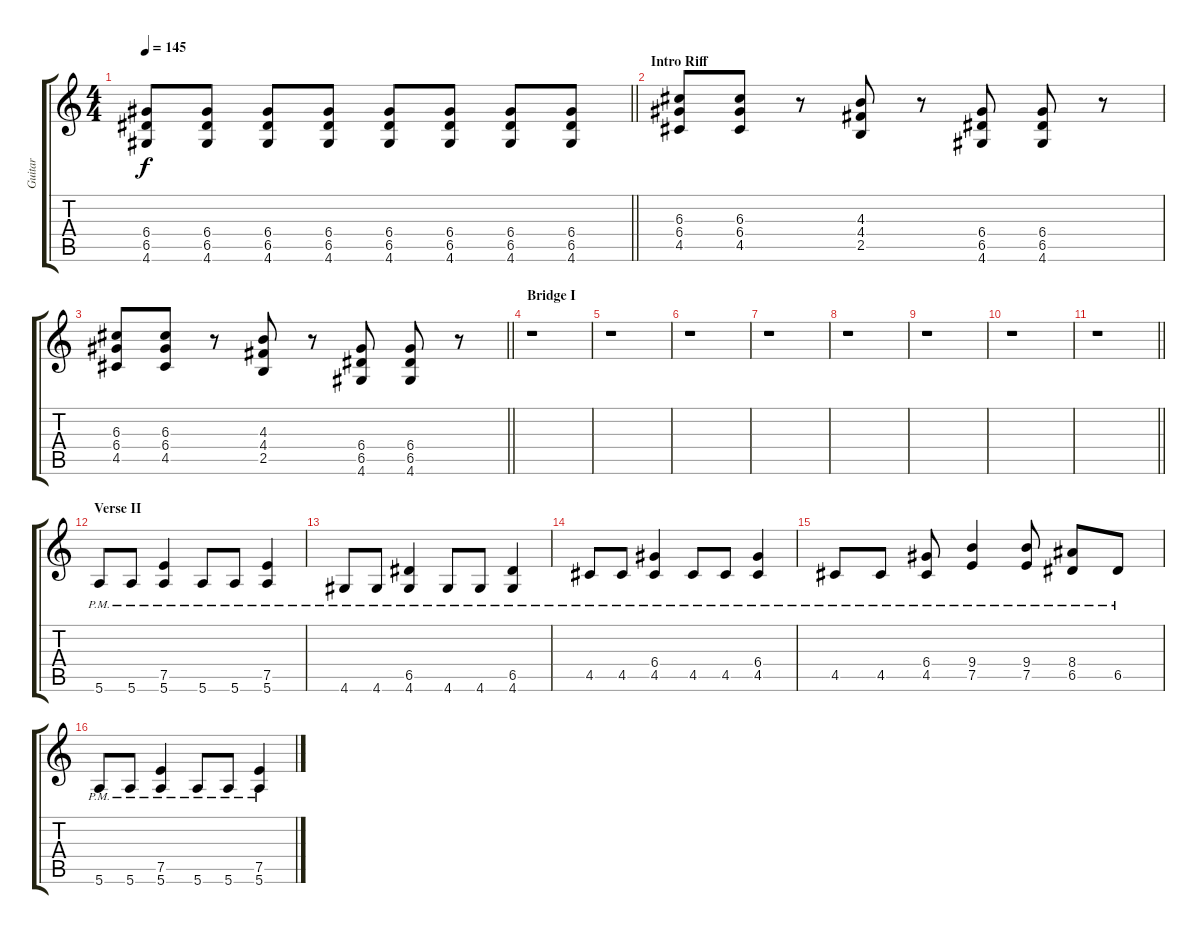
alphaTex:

\track ("Guitar" "Guitar") {instrument overdrivenguitar}
\staff {score tabs}
\tuning (E4 B3 G3 D3 A2 E2) {hide}
\ts (4 4)
\tempo 145
\clef g2
\barLineRight lightlight
\ks c
(6.4 6.5 4.6).8{dy f} (6.4 6.5 4.6).8 (6.4 6.5 4.6).8 (6.4 6.5 4.6).8 (6.4 6.5 4.6).8 (6.4 6.5 4.6).8 (6.4 6.5 4.6).8 (6.4 6.5 4.6).8 |
\section ("" "Intro Riff")
(6.3 6.4 4.5).8 (6.3 6.4 4.5).8 r.8 (4.3 4.4 2.5).8 r.8 (6.4 6.5 4.6).8 (6.4 6.5 4.6).8 r.8 |
\barLineRight lightlight
(6.3 6.4 4.5).8 (6.3 6.4 4.5).8 r.8 (4.3 4.4 2.5).8 r.8 (6.4 6.5 4.6).8 (6.4 6.5 4.6).8 r.8 |
\section ("" "Bridge I")
r.1 |
r.1 |
r.1 |
r.1 |
r.1 |
r.1 |
r.1 |
\barLineRight lightlight
r.1 |
\section ("" "Verse II")
5.6{pm}.8 5.6{pm}.8 (7.5{pm} 5.6{pm}).4 5.6{pm}.8 5.6{pm}.8 (7.5{pm} 5.6{pm}).4 |
4.6{pm}.8 4.6{pm}.8 (6.5{pm} 4.6{pm}).4 4.6{pm}.8 4.6{pm}.8 (6.5{pm} 4.6{pm}).4 |
4.5{pm}.8 4.5{pm}.8 (6.4{pm} 4.5{pm}).4 4.5{pm}.8 4.5{pm}.8 (6.4{pm} 4.5{pm}).4 |
4.5{pm}.8 4.5{pm}.8 (6.4{pm} 4.5{pm}).8 (9.4{pm} 7.5{pm}).4 (9.4{pm} 7.5{pm}).8 (8.4{pm} 6.5{pm}).8 6.5{pm}.8 |
5.6{pm}.8 5.6{pm}.8 (7.5{pm} 5.6{pm}).4 5.6{pm}.8 5.6{pm}.8 (7.5{pm} 5.6{pm}).4
